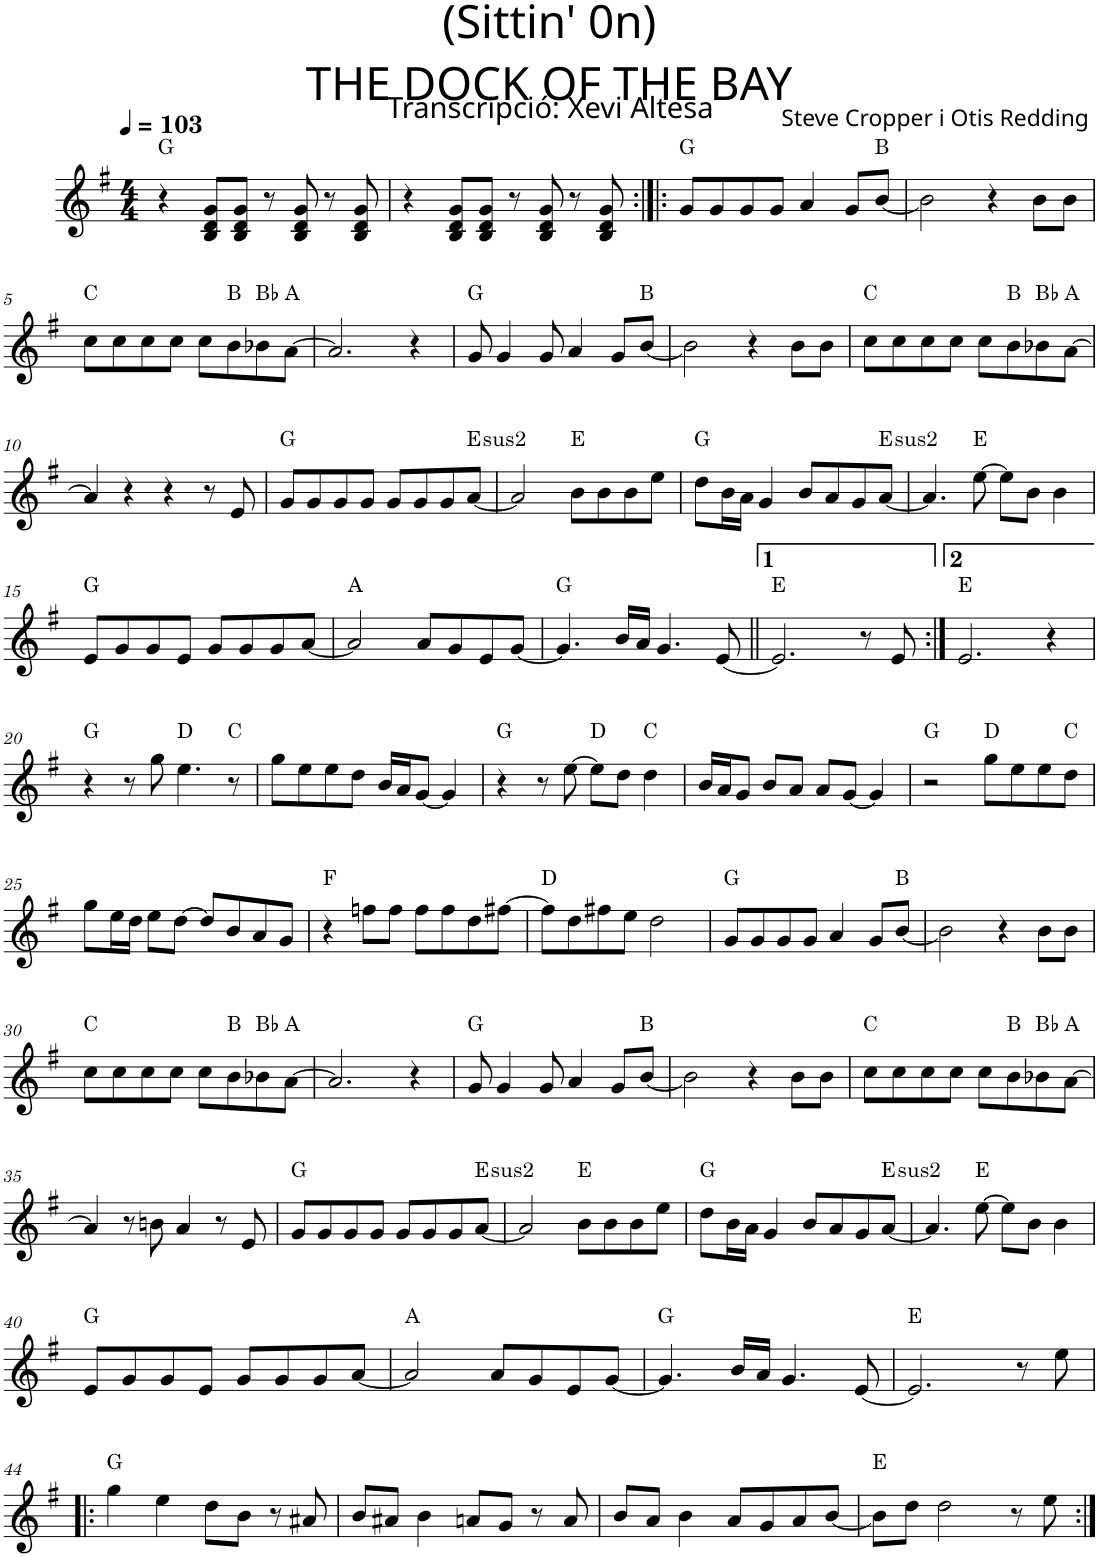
**kern	**harte
*part1	*part1
*staff1	*
*I"P1	*
*clefG2	*
*k[f#]	*
*G:	*
*M4/4	*
*MM103	*
=1	=1
4r	G:maj
8B/ 8d/ 8g/L	.
8B/ 8d/ 8g/J	.
8r	.
8B/ 8d/ 8g/	.
8r	.
8B/ 8d/ 8g/	.
=2	=2
4r	.
8B/ 8d/ 8g/L	.
8B/ 8d/ 8g/J	.
8r	.
8B/ 8d/ 8g/	.
8r	.
8B/ 8d/ 8g/	.
=3:|!|:	=3:|!|:
8g/L	G:maj
8g/	.
8g/	.
8g/J	.
4a/	.
8g/L	.
[<8b/J	B:maj
=4	=4
2b\]	.
4r	.
8b\L	.
8b\J	.
!!LO:LB:g=z
=5	=5
8cc\L	C:maj
8cc\	.
8cc\	.
8cc\J	.
8cc\L	.
8b\	B:maj
8b-X\	Bb:maj
[>8a\J	A:maj
=6	=6
2.a/]	.
4r	.
=7	=7
8g/	G:maj
4g/	.
8g/	.
4a/	.
8g/L	.
[<8b/J	B:maj
=8	=8
2b\]	.
4r	.
8b\L	.
8b\J	.
=9	=9
8cc\L	C:maj
8cc\	.
8cc\	.
8cc\J	.
8cc\L	.
8b\	B:maj
8b-X\	Bb:maj
[>8a\J	A:maj
!!LO:LB:g=z
=10	=10
4a/]	.
4r	.
4r	.
8r	.
8e/	.
=11	=11
8g/L	G:maj
8g/	.
8g/	.
8g/J	.
8g/L	.
8g/	.
8g/	.
!	!LO:H:kt=2
[<8a/J	E:(1,2,5)
=12	=12
2a/]	.
8b\L	E:maj
8b\	.
8b\	.
8ee\J	.
=13	=13
8dd\L	G:maj
16b\L	.
16a\JJ	.
4g/	.
8b/L	.
8a/	.
8g/	.
!	!LO:H:kt=2
[<8a/J	E:(1,2,5)
=14	=14
4.a/]	.
[>8ee\	E:maj
8ee\L]	.
8b\J	.
4b\	.
!!LO:LB:g=z
=15	=15
8e/L	G:maj
8g/	.
8g/	.
8e/J	.
8g/L	.
8g/	.
8g/	.
[<8a/J	.
=16	=16
2a/]	A:maj
8a/L	.
8g/	.
8e/	.
[<8g/J	.
=17	=17
4.g/]	G:maj
16b/LL	.
16a/JJ	.
4.g/	.
[<8e/	.
=18||	=18||
2.e/]	E:maj
8r	.
8e/	.
=19:|!	=19:|!
2.e/	E:maj
4r	.
!!LO:LB:g=z
=20	=20
4r	G:maj
8r	.
8gg\	.
4.ee\	D:maj
8r	C:maj
=21	=21
8gg\L	.
8ee\	.
8ee\	.
8dd\J	.
16b/LL	.
16a/J	.
[<8g/J	.
4g/]	.
=22	=22
4r	G:maj
8r	.
[>8ee\	.
8ee\L]	D:maj
8dd\J	.
4dd\	C:maj
=23	=23
16b/LL	.
16a/J	.
8g/J	.
8b/L	.
8a/J	.
8a/L	.
[<8g/J	.
4g/]	.
=24	=24
2r	G:maj
8gg\L	D:maj
8ee\	.
8ee\	.
8dd\J	C:maj
!!LO:LB:g=z
=25	=25
8gg\L	.
16ee\L	.
16dd\JJ	.
8ee\L	.
[>8dd\J	.
8dd/L]	.
8b/	.
8a/	.
8g/J	.
=26	=26
4r	F:maj
8ffn\L	.
8ff\J	.
8ff\L	.
8ff\	.
8dd\	.
[>8ff#X\J	.
=27	=27
8ff#\L]	D:maj
8dd\	.
8ff#X\	.
8ee\J	.
2dd\	.
=28	=28
8g/L	G:maj
8g/	.
8g/	.
8g/J	.
4a/	.
8g/L	.
[<8b/J	B:maj
=29	=29
2b\]	.
4r	.
8b\L	.
8b\J	.
!!LO:LB:g=z
=30	=30
8cc\L	C:maj
8cc\	.
8cc\	.
8cc\J	.
8cc\L	.
8b\	B:maj
8b-X\	Bb:maj
[>8a\J	A:maj
=31	=31
2.a/]	.
4r	.
=32	=32
8g/	G:maj
4g/	.
8g/	.
4a/	.
8g/L	.
[<8b/J	B:maj
=33	=33
2b\]	.
4r	.
8b\L	.
8b\J	.
=34	=34
8cc\L	C:maj
8cc\	.
8cc\	.
8cc\J	.
8cc\L	.
8b\	B:maj
8b-X\	Bb:maj
[>8a\J	A:maj
!!LO:LB:g=z
=35	=35
4a/]	.
8r	.
8bn\	.
4a/	.
8r	.
8e/	.
=36	=36
8g/L	G:maj
8g/	.
8g/	.
8g/J	.
8g/L	.
8g/	.
8g/	.
!	!LO:H:kt=2
[<8a/J	E:(1,2,5)
=37	=37
2a/]	.
8b\L	E:maj
8b\	.
8b\	.
8ee\J	.
=38	=38
8dd\L	G:maj
16b\L	.
16a\JJ	.
4g/	.
8b/L	.
8a/	.
8g/	.
!	!LO:H:kt=2
[<8a/J	E:(1,2,5)
=39	=39
4.a/]	.
[>8ee\	E:maj
8ee\L]	.
8b\J	.
4b\	.
!!LO:LB:g=z
=40	=40
8e/L	G:maj
8g/	.
8g/	.
8e/J	.
8g/L	.
8g/	.
8g/	.
[<8a/J	.
=41	=41
2a/]	A:maj
8a/L	.
8g/	.
8e/	.
[<8g/J	.
=42	=42
4.g/]	G:maj
16b/LL	.
16a/JJ	.
4.g/	.
[<8e/	.
=43	=43
2.e/]	E:maj
8r	.
8ee\	.
!!LO:LB:g=z
=44!|:	=44!|:
4gg\	G:maj
4ee\	.
8dd\L	.
8b\J	.
8r	.
8a#X/	.
=45	=45
8b/L	.
8a#X/J	.
4b\	.
8an/L	.
8g/J	.
8r	.
8a/	.
=46	=46
8b/L	.
8a/J	.
4b\	.
8a/L	.
8g/	.
8a/	.
[<8b/J	.
=47	=47
8b\L]	E:maj
8dd\J	.
2dd\	.
8r	.
8ee\	.
=:|!	=:|!
*-	*-
